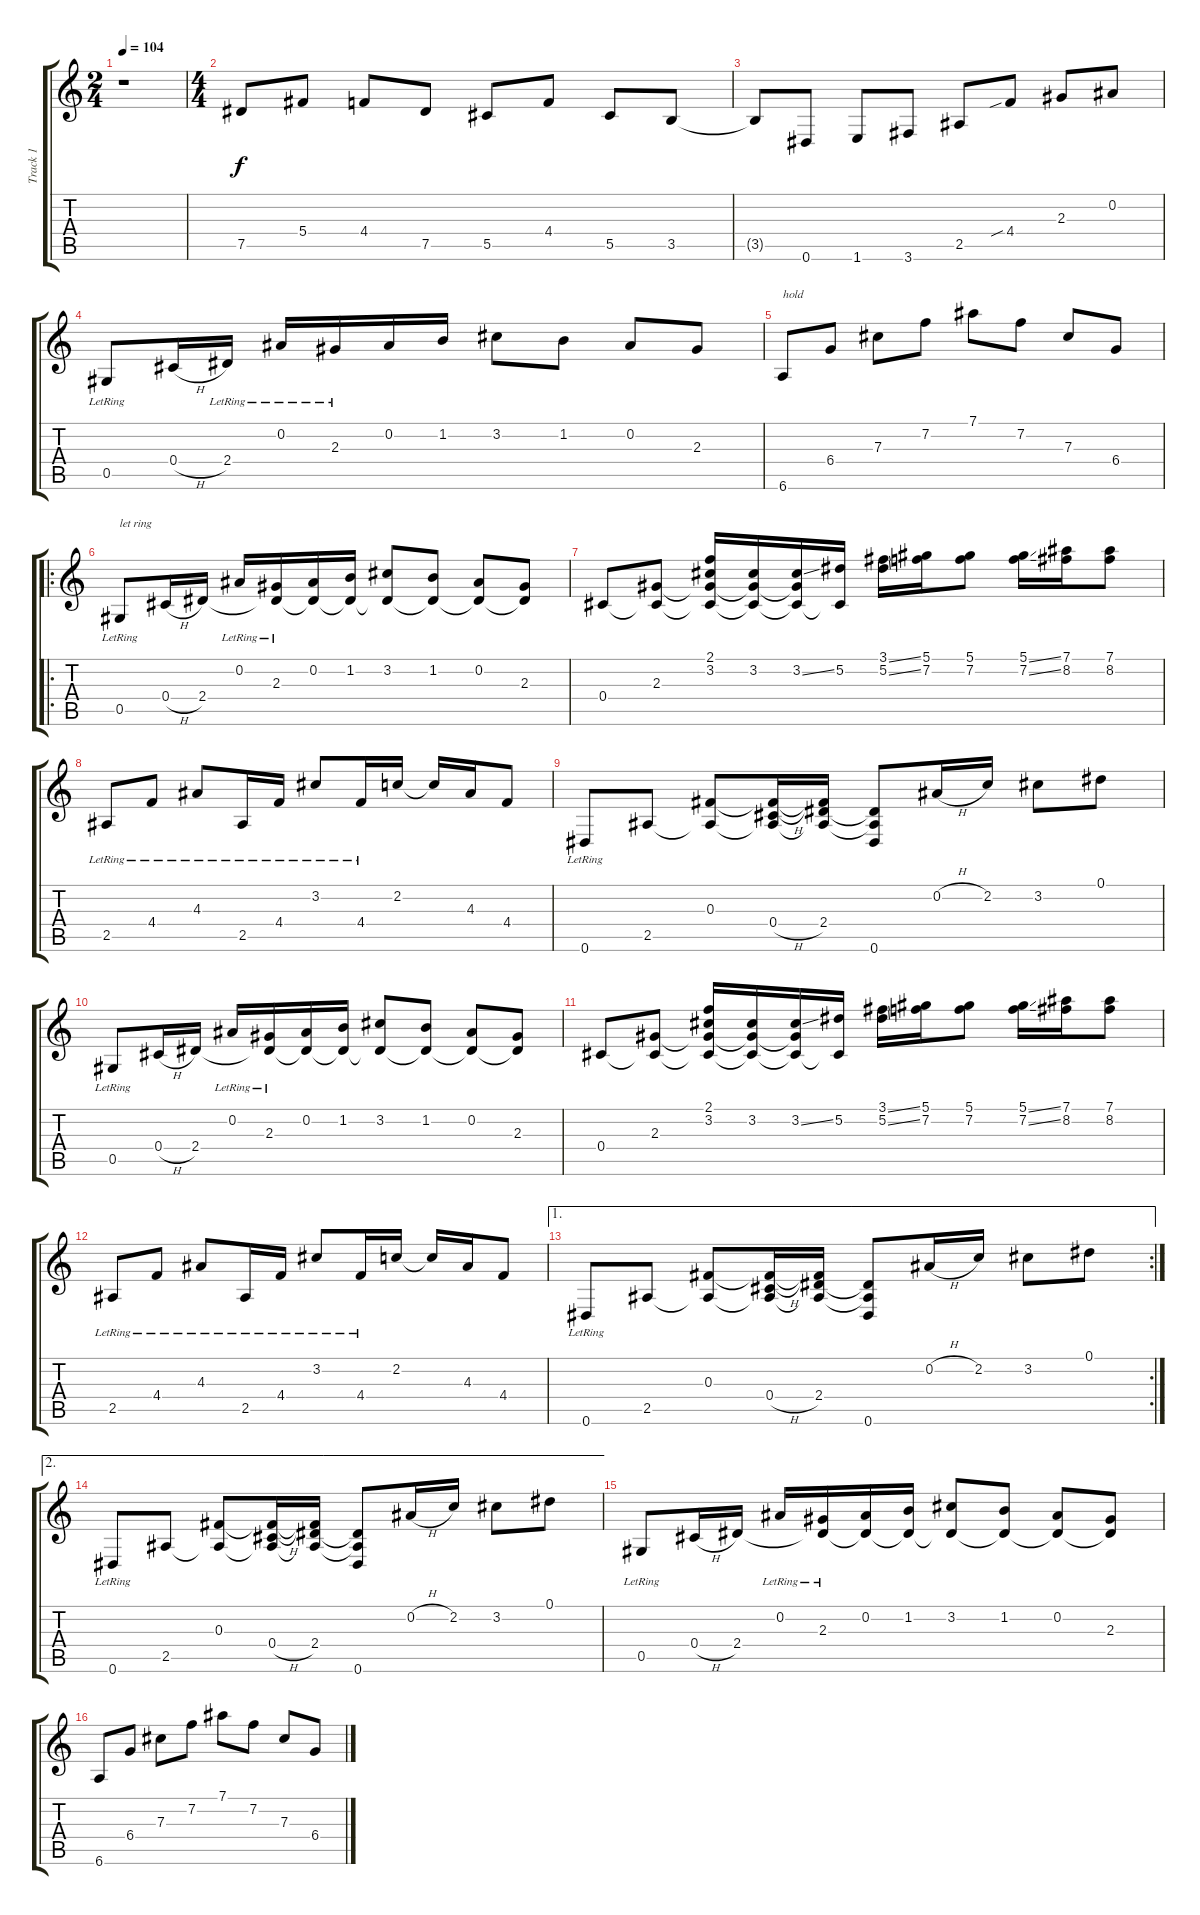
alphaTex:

\track ("Track 1" "Track 1") {instrument overdrivenguitar}
\staff {score tabs}
\tuning (Eb4 Bb3 Gb3 Db3 Ab2 Eb2) {hide}
\ts (2 4)
\tempo 104
\clef g2
\ks c
r.1{dy f instrument overdrivenguitar} |
\ts (4 4)
7.5.8 5.4.8 4.4.8 7.5.8 5.5.8 4.4.8 5.5.8 3.5.8 |
3.5{t}.8 0.6.8 1.6.8 3.6.8 2.5.8 4.4{sib}.8 2.3.8 0.2.8 |
0.5{lr}.8 0.4{h}.16 2.4{lr}.16 0.2{lr}.16 2.3{lr}.16 0.2.16 1.2.16 3.2.8 1.2.8 0.2.8 2.3.8 |
6.6.8{txt "hold"} 6.4.8 7.3.8 7.2.8 7.1.8 7.2.8 7.3.8 6.4.8 |
\ro
0.5{lr}.8{txt "let ring"} 0.4{h}.16 2.4.16 0.2{lr}.16 (2.3{lr} 2.4{t}).16 (0.2 2.4{t}).16 (1.2 2.4{t}).16 (3.2 2.4{t}).8 (1.2 2.4{t}).8 (0.2 2.4{t}).8 (2.3 2.4{t}).8 |
0.4.8 (2.3 0.4{t}).8 (2.1 3.2 2.3{t} 0.4{t}).16 (3.2 2.3{t} 0.4{t}).16 (3.2{ss} 2.3{t} 0.4{t}).16 (5.2 0.4{t}).16 (3.1{ss} 5.2{ss}).16 (5.1 7.2).16 (5.1 7.2).8 (5.1{ss} 7.2{ss}).16 (7.1 8.2).16 (7.1 8.2).8 |
2.5{lr}.8 4.4{lr}.8 4.3{lr}.8 2.5{lr}.16 4.4{lr}.16 3.2{lr}.8 4.4{lr}.16 2.2.16 2.2{t}.16 4.3.16 4.4.8 |
0.6{lr}.8 2.5.8 (0.3 2.5{t}).8 (0.3{t} 0.4{h} 2.5{t}).16 (0.3{t} 2.4 2.5{t}).16 (2.4{t} 2.5{t} 0.6).8 0.2{h}.16 2.2.16 3.2.8 0.1.8 |
0.5{lr}.8 0.4{h}.16 2.4.16 0.2{lr}.16 (2.3{lr} 2.4{t}).16 (0.2 2.4{t}).16 (1.2 2.4{t}).16 (3.2 2.4{t}).8 (1.2 2.4{t}).8 (0.2 2.4{t}).8 (2.3 2.4{t}).8 |
0.4.8 (2.3 0.4{t}).8 (2.1 3.2 2.3{t} 0.4{t}).16 (3.2 2.3{t} 0.4{t}).16 (3.2{ss} 2.3{t} 0.4{t}).16 (5.2 0.4{t}).16 (3.1{ss} 5.2{ss}).16 (5.1 7.2).16 (5.1 7.2).8 (5.1{ss} 7.2{ss}).16 (7.1 8.2).16 (7.1 8.2).8 |
2.5{lr}.8 4.4{lr}.8 4.3{lr}.8 2.5{lr}.16 4.4{lr}.16 3.2{lr}.8 4.4{lr}.16 2.2.16 2.2{t}.16 4.3.16 4.4.8 |
\ae 1
\rc 2
0.6{lr}.8 2.5.8 (0.3 2.5{t}).8 (0.3{t} 0.4{h} 2.5{t}).16 (0.3{t} 2.4 2.5{t}).16 (2.4{t} 2.5{t} 0.6).8 0.2{h}.16 2.2.16 3.2.8 0.1.8 |
\ae 2
0.6{lr}.8 2.5.8 (0.3 2.5{t}).8 (0.3{t} 0.4{h} 2.5{t}).16 (0.3{t} 2.4 2.5{t}).16 (2.4{t} 2.5{t} 0.6).8 0.2{h}.16 2.2.16 3.2.8 0.1.8 |
0.5{lr}.8 0.4{h}.16 2.4.16 0.2{lr}.16 (2.3{lr} 2.4{t}).16 (0.2 2.4{t}).16 (1.2 2.4{t}).16 (3.2 2.4{t}).8 (1.2 2.4{t}).8 (0.2 2.4{t}).8 (2.3 2.4{t}).8 |
6.6.8 6.4.8 7.3.8 7.2.8 7.1.8 7.2.8 7.3.8 6.4.8
